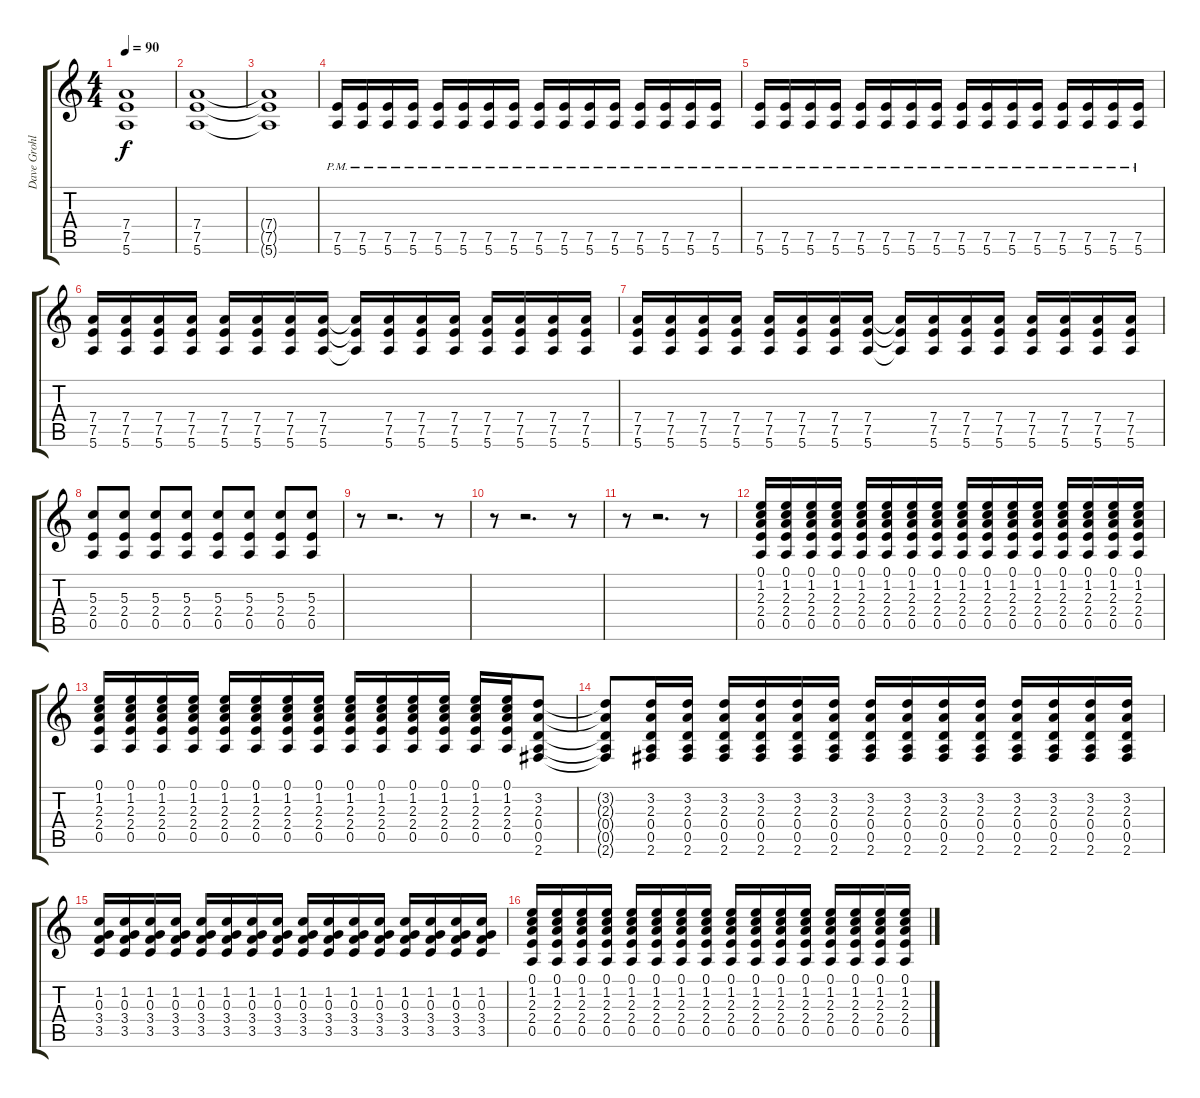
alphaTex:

\track ("Dave Grohl - Rhythm Guitar" "Dave Grohl") {instrument overdrivenguitar}
\staff {score tabs}
\tuning (E4 B3 G3 D3 A2 E2) {hide}
\ts (4 4)
\tempo 90
\clef g2
\ks c
(7.4{t} 7.5{t} 5.6{t}).1{dy f} |
(7.4 7.5 5.6).1 |
(7.4{t} 7.5{t} 5.6{t}).1 |
(7.5{pm} 5.6{pm}).16 (7.5{pm} 5.6{pm}).16 (7.5{pm} 5.6{pm}).16 (7.5{pm} 5.6{pm}).16 (7.5{pm} 5.6{pm}).16 (7.5{pm} 5.6{pm}).16 (7.5{pm} 5.6{pm}).16 (7.5{pm} 5.6{pm}).16 (7.5{pm} 5.6{pm}).16 (7.5{pm} 5.6{pm}).16 (7.5{pm} 5.6{pm}).16 (7.5{pm} 5.6{pm}).16 (7.5{pm} 5.6{pm}).16 (7.5{pm} 5.6{pm}).16 (7.5{pm} 5.6{pm}).16 (7.5{pm} 5.6{pm}).16 |
(7.5{pm} 5.6{pm}).16 (7.5{pm} 5.6{pm}).16 (7.5{pm} 5.6{pm}).16 (7.5{pm} 5.6{pm}).16 (7.5{pm} 5.6{pm}).16 (7.5{pm} 5.6{pm}).16 (7.5{pm} 5.6{pm}).16 (7.5{pm} 5.6{pm}).16 (7.5{pm} 5.6{pm}).16 (7.5{pm} 5.6{pm}).16 (7.5{pm} 5.6{pm}).16 (7.5{pm} 5.6{pm}).16 (7.5{pm} 5.6{pm}).16 (7.5{pm} 5.6{pm}).16 (7.5{pm} 5.6{pm}).16 (7.5{pm} 5.6{pm}).16 |
(7.4 7.5 5.6).16 (7.4 7.5 5.6).16 (7.4 7.5 5.6).16 (7.4 7.5 5.6).16 (7.4 7.5 5.6).16 (7.4 7.5 5.6).16 (7.4 7.5 5.6).16 (7.4 7.5 5.6).16 (7.4{t} 7.5{t} 5.6{t}).16 (7.4 7.5 5.6).16 (7.4 7.5 5.6).16 (7.4 7.5 5.6).16 (7.4 7.5 5.6).16 (7.4 7.5 5.6).16 (7.4 7.5 5.6).16 (7.4 7.5 5.6).16 |
(7.4 7.5 5.6).16 (7.4 7.5 5.6).16 (7.4 7.5 5.6).16 (7.4 7.5 5.6).16 (7.4 7.5 5.6).16 (7.4 7.5 5.6).16 (7.4 7.5 5.6).16 (7.4 7.5 5.6).16 (7.4{t} 7.5{t} 5.6{t}).16 (7.4 7.5 5.6).16 (7.4 7.5 5.6).16 (7.4 7.5 5.6).16 (7.4 7.5 5.6).16 (7.4 7.5 5.6).16 (7.4 7.5 5.6).16 (7.4 7.5 5.6).16 |
(5.3 2.4 0.5).8 (5.3 2.4 0.5).8 (5.3 2.4 0.5).8 (5.3 2.4 0.5).8 (5.3 2.4 0.5).8 (5.3 2.4 0.5).8 (5.3 2.4 0.5).8 (5.3 2.4 0.5).8 |
r.8 r.2{d} r.8 |
r.8 r.2{d} r.8 |
r.8 r.2{d} r.8 |
(0.1 1.2 2.3 2.4 0.5).16 (0.1 1.2 2.3 2.4 0.5).16 (0.1 1.2 2.3 2.4 0.5).16 (0.1 1.2 2.3 2.4 0.5).16 (0.1 1.2 2.3 2.4 0.5).16 (0.1 1.2 2.3 2.4 0.5).16 (0.1 1.2 2.3 2.4 0.5).16 (0.1 1.2 2.3 2.4 0.5).16 (0.1 1.2 2.3 2.4 0.5).16 (0.1 1.2 2.3 2.4 0.5).16 (0.1 1.2 2.3 2.4 0.5).16 (0.1 1.2 2.3 2.4 0.5).16 (0.1 1.2 2.3 2.4 0.5).16 (0.1 1.2 2.3 2.4 0.5).16 (0.1 1.2 2.3 2.4 0.5).16 (0.1 1.2 2.3 2.4 0.5).16 |
(0.1 1.2 2.3 2.4 0.5).16 (0.1 1.2 2.3 2.4 0.5).16 (0.1 1.2 2.3 2.4 0.5).16 (0.1 1.2 2.3 2.4 0.5).16 (0.1 1.2 2.3 2.4 0.5).16 (0.1 1.2 2.3 2.4 0.5).16 (0.1 1.2 2.3 2.4 0.5).16 (0.1 1.2 2.3 2.4 0.5).16 (0.1 1.2 2.3 2.4 0.5).16 (0.1 1.2 2.3 2.4 0.5).16 (0.1 1.2 2.3 2.4 0.5).16 (0.1 1.2 2.3 2.4 0.5).16 (0.1 1.2 2.3 2.4 0.5).16 (0.1 1.2 2.3 2.4 0.5).16 (3.2 2.3 0.4 0.5 2.6).8 |
(3.2{t} 2.3{t} 0.4{t} 0.5{t} 2.6{t}).8 (3.2 2.3 0.4 0.5 2.6).16 (3.2 2.3 0.4 0.5 2.6).16 (3.2 2.3 0.4 0.5 2.6).16 (3.2 2.3 0.4 0.5 2.6).16 (3.2 2.3 0.4 0.5 2.6).16 (3.2 2.3 0.4 0.5 2.6).16 (3.2 2.3 0.4 0.5 2.6).16 (3.2 2.3 0.4 0.5 2.6).16 (3.2 2.3 0.4 0.5 2.6).16 (3.2 2.3 0.4 0.5 2.6).16 (3.2 2.3 0.4 0.5 2.6).16 (3.2 2.3 0.4 0.5 2.6).16 (3.2 2.3 0.4 0.5 2.6).16 (3.2 2.3 0.4 0.5 2.6).16 |
(1.2 0.3 3.4 3.5).16 (1.2 0.3 3.4 3.5).16 (1.2 0.3 3.4 3.5).16 (1.2 0.3 3.4 3.5).16 (1.2 0.3 3.4 3.5).16 (1.2 0.3 3.4 3.5).16 (1.2 0.3 3.4 3.5).16 (1.2 0.3 3.4 3.5).16 (1.2 0.3 3.4 3.5).16 (1.2 0.3 3.4 3.5).16 (1.2 0.3 3.4 3.5).16 (1.2 0.3 3.4 3.5).16 (1.2 0.3 3.4 3.5).16 (1.2 0.3 3.4 3.5).16 (1.2 0.3 3.4 3.5).16 (1.2 0.3 3.4 3.5).16 |
(0.1 1.2 2.3 2.4 0.5).16 (0.1 1.2 2.3 2.4 0.5).16 (0.1 1.2 2.3 2.4 0.5).16 (0.1 1.2 2.3 2.4 0.5).16 (0.1 1.2 2.3 2.4 0.5).16 (0.1 1.2 2.3 2.4 0.5).16 (0.1 1.2 2.3 2.4 0.5).16 (0.1 1.2 2.3 2.4 0.5).16 (0.1 1.2 2.3 2.4 0.5).16 (0.1 1.2 2.3 2.4 0.5).16 (0.1 1.2 2.3 2.4 0.5).16 (0.1 1.2 2.3 2.4 0.5).16 (0.1 1.2 2.3 2.4 0.5).16 (0.1 1.2 2.3 2.4 0.5).16 (0.1 1.2 2.3 2.4 0.5).16 (0.1 1.2 2.3 2.4 0.5).16
